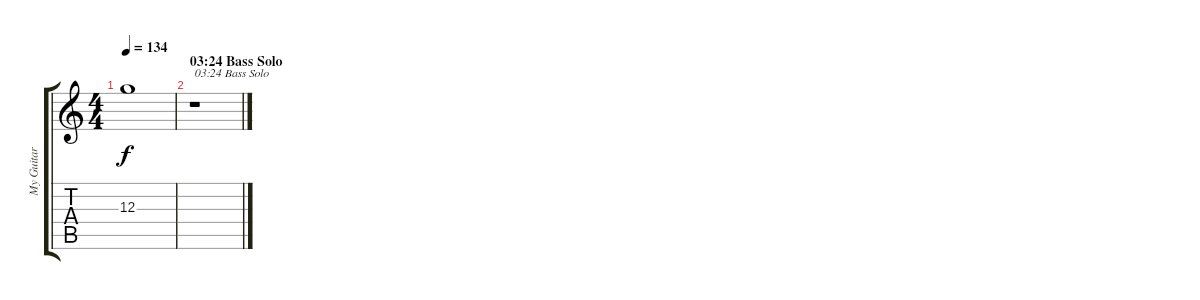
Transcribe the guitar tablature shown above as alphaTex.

\track ("My Guitar tuned to EADGBE" "My Guitar ") {instrument distortionguitar}
\staff {score tabs}
\tuning (E4 B3 G3 D3 A2 E2) {hide}
\ts (4 4)
\tempo 134
\clef g2
\ks c
12.3{t}.1{dy f} |
\section ("" "03:24 Bass Solo")
r.1{txt "03:24 Bass Solo"}
